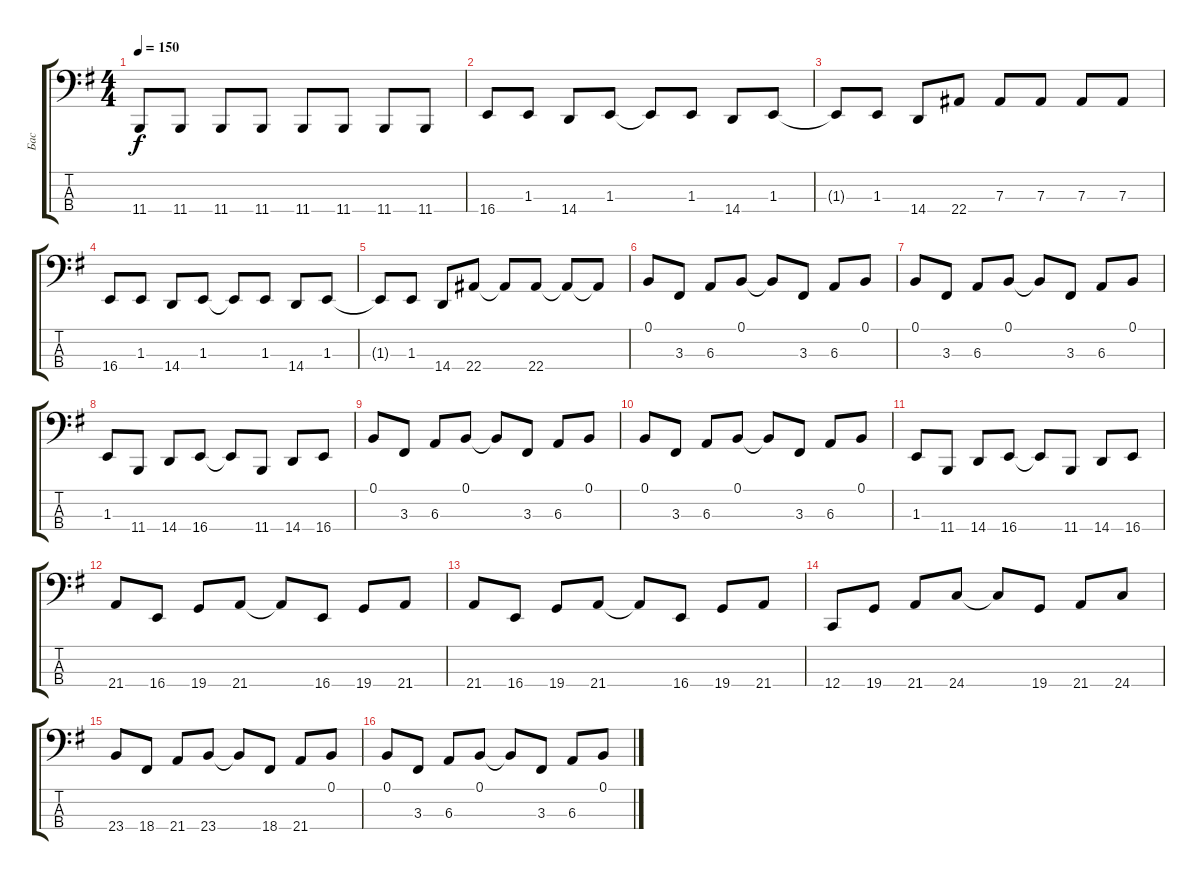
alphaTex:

\track ("Бас" "Бас") {instrument synthbass1}
\staff {score tabs}
\tuning (B1 Bb1 Eb1 C0) {hide}
\ts (4 4)
\tempo 150
\clef f4
\ks g
11.4.8{dy f} 11.4.8 11.4.8 11.4.8 11.4.8 11.4.8 11.4.8 11.4.8 |
16.4.8 1.3.8 14.4.8 1.3.8 1.3{t}.8 1.3.8 14.4.8 1.3.8 |
1.3{t}.8 1.3.8 14.4.8 22.4.8 7.3.8 7.3.8 7.3.8 7.3.8 |
16.4.8 1.3.8 14.4.8 1.3.8 1.3{t}.8 1.3.8 14.4.8 1.3.8 |
1.3{t}.8 1.3.8 14.4.8 22.4.8 22.4{t}.8 22.4.8 22.4{t}.8 22.4{t}.8 |
0.1.8 3.3.8 6.3.8 0.1.8 0.1{t}.8 3.3.8 6.3.8 0.1.8 |
0.1.8 3.3.8 6.3.8 0.1.8 0.1{t}.8 3.3.8 6.3.8 0.1.8 |
1.3.8 11.4.8 14.4.8 16.4.8 16.4{t}.8 11.4.8 14.4.8 16.4.8 |
0.1.8 3.3.8 6.3.8 0.1.8 0.1{t}.8 3.3.8 6.3.8 0.1.8 |
0.1.8 3.3.8 6.3.8 0.1.8 0.1{t}.8 3.3.8 6.3.8 0.1.8 |
1.3.8 11.4.8 14.4.8 16.4.8 16.4{t}.8 11.4.8 14.4.8 16.4.8 |
21.4.8 16.4.8 19.4.8 21.4.8 21.4{t}.8 16.4.8 19.4.8 21.4.8 |
21.4.8 16.4.8 19.4.8 21.4.8 21.4{t}.8 16.4.8 19.4.8 21.4.8 |
12.4.8 19.4.8 21.4.8 24.4.8 24.4{t}.8 19.4.8 21.4.8 24.4.8 |
23.4.8 18.4.8 21.4.8 23.4.8 23.4{t}.8 18.4.8 21.4.8 0.1.8 |
0.1.8 3.3.8 6.3.8 0.1.8 0.1{t}.8 3.3.8 6.3.8 0.1.8
